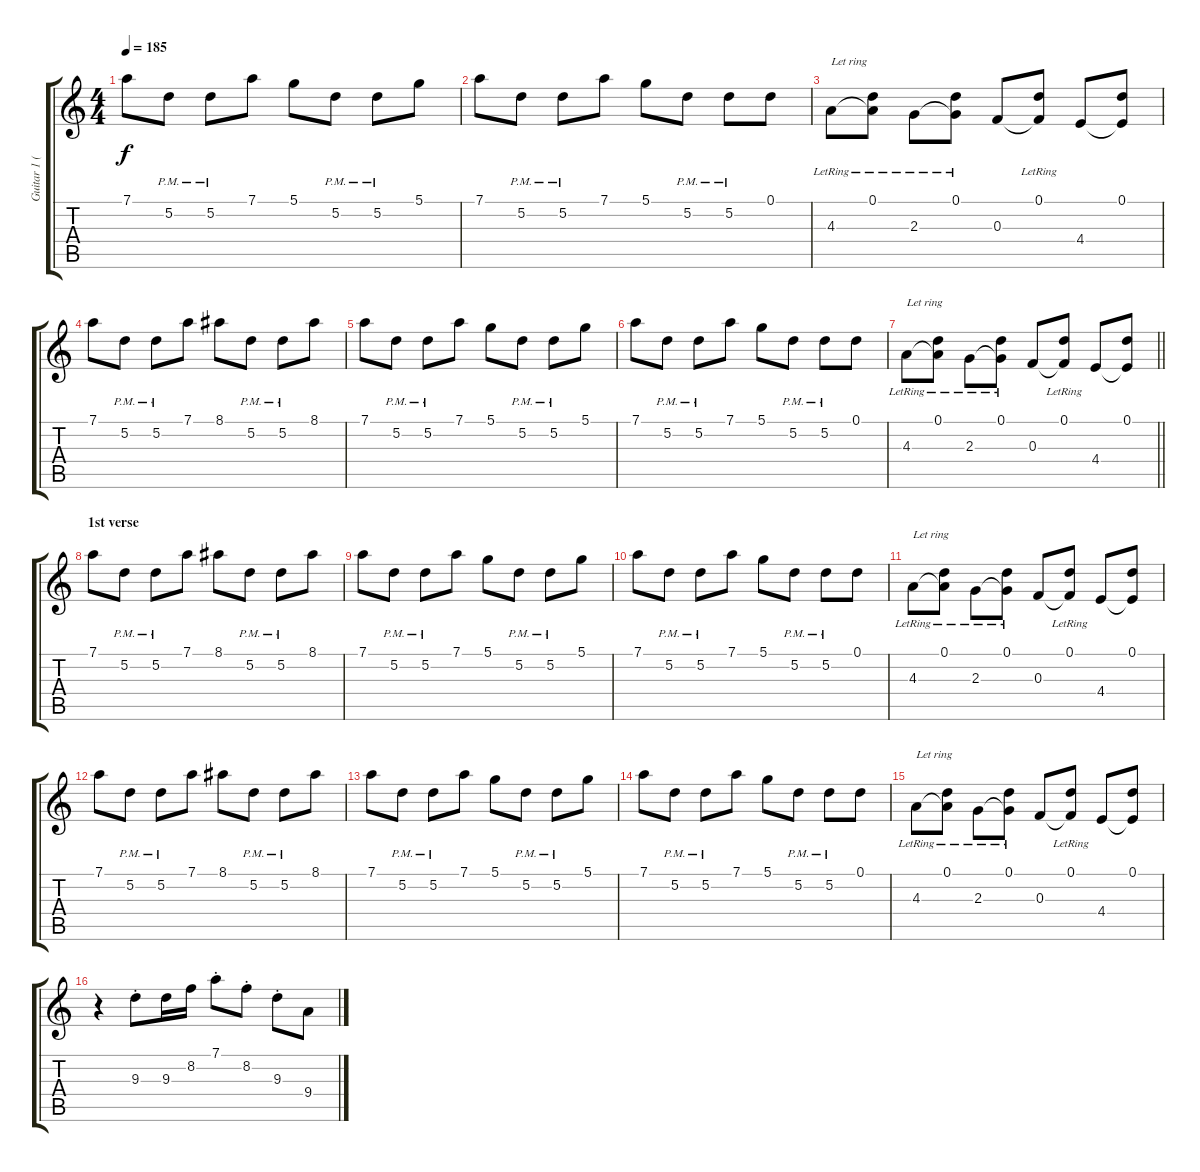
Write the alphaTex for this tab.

\track ("Guitar 1 (Alexi)" "Guitar 1 (") {instrument distortionguitar}
\staff {score tabs}
\tuning (D4 A3 F3 C3 G2 D2) {hide}
\ts (4 4)
\tempo 185
\clef g2
\ks c
7.1.8{dy f} 5.2{pm}.8 5.2{pm}.8 7.1.8 5.1.8 5.2{pm}.8 5.2{pm}.8 5.1.8 |
7.1.8 5.2{pm}.8 5.2{pm}.8 7.1.8 5.1.8 5.2{pm}.8 5.2{pm}.8 0.1.8 |
4.3{lr}.8{txt "Let ring"} (0.1{lr} 4.3{t}).8 2.3{lr}.8 (0.1{lr} 2.3{t}).8 0.3.8 (0.1{lr} 0.3{t}).8 4.4.8 (0.1 4.4{t}).8 |
7.1.8 5.2{pm}.8 5.2{pm}.8 7.1.8 8.1.8 5.2{pm}.8 5.2{pm}.8 8.1.8 |
7.1.8 5.2{pm}.8 5.2{pm}.8 7.1.8 5.1.8 5.2{pm}.8 5.2{pm}.8 5.1.8 |
7.1.8 5.2{pm}.8 5.2{pm}.8 7.1.8 5.1.8 5.2{pm}.8 5.2{pm}.8 0.1.8 |
\barLineRight lightlight
4.3{lr}.8{txt "Let ring"} (0.1{lr} 4.3{t}).8 2.3{lr}.8 (0.1{lr} 2.3{t}).8 0.3.8 (0.1{lr} 0.3{t}).8 4.4.8 (0.1 4.4{t}).8 |
\section ("" "1st verse")
7.1.8 5.2{pm}.8 5.2{pm}.8 7.1.8 8.1.8 5.2{pm}.8 5.2{pm}.8 8.1.8 |
7.1.8 5.2{pm}.8 5.2{pm}.8 7.1.8 5.1.8 5.2{pm}.8 5.2{pm}.8 5.1.8 |
7.1.8 5.2{pm}.8 5.2{pm}.8 7.1.8 5.1.8 5.2{pm}.8 5.2{pm}.8 0.1.8 |
4.3{lr}.8{txt "Let ring"} (0.1{lr} 4.3{t}).8 2.3{lr}.8 (0.1{lr} 2.3{t}).8 0.3.8 (0.1{lr} 0.3{t}).8 4.4.8 (0.1 4.4{t}).8 |
7.1.8 5.2{pm}.8 5.2{pm}.8 7.1.8 8.1.8 5.2{pm}.8 5.2{pm}.8 8.1.8 |
7.1.8 5.2{pm}.8 5.2{pm}.8 7.1.8 5.1.8 5.2{pm}.8 5.2{pm}.8 5.1.8 |
7.1.8 5.2{pm}.8 5.2{pm}.8 7.1.8 5.1.8 5.2{pm}.8 5.2{pm}.8 0.1.8 |
4.3{lr}.8{txt "Let ring"} (0.1{lr} 4.3{t}).8 2.3{lr}.8 (0.1{lr} 2.3{t}).8 0.3.8 (0.1{lr} 0.3{t}).8 4.4.8 (0.1 4.4{t}).8 |
r.4 9.3{st}.8 9.3.16 8.2.16 7.1{st}.8 8.2{st}.8 9.3{st}.8 9.4.8
